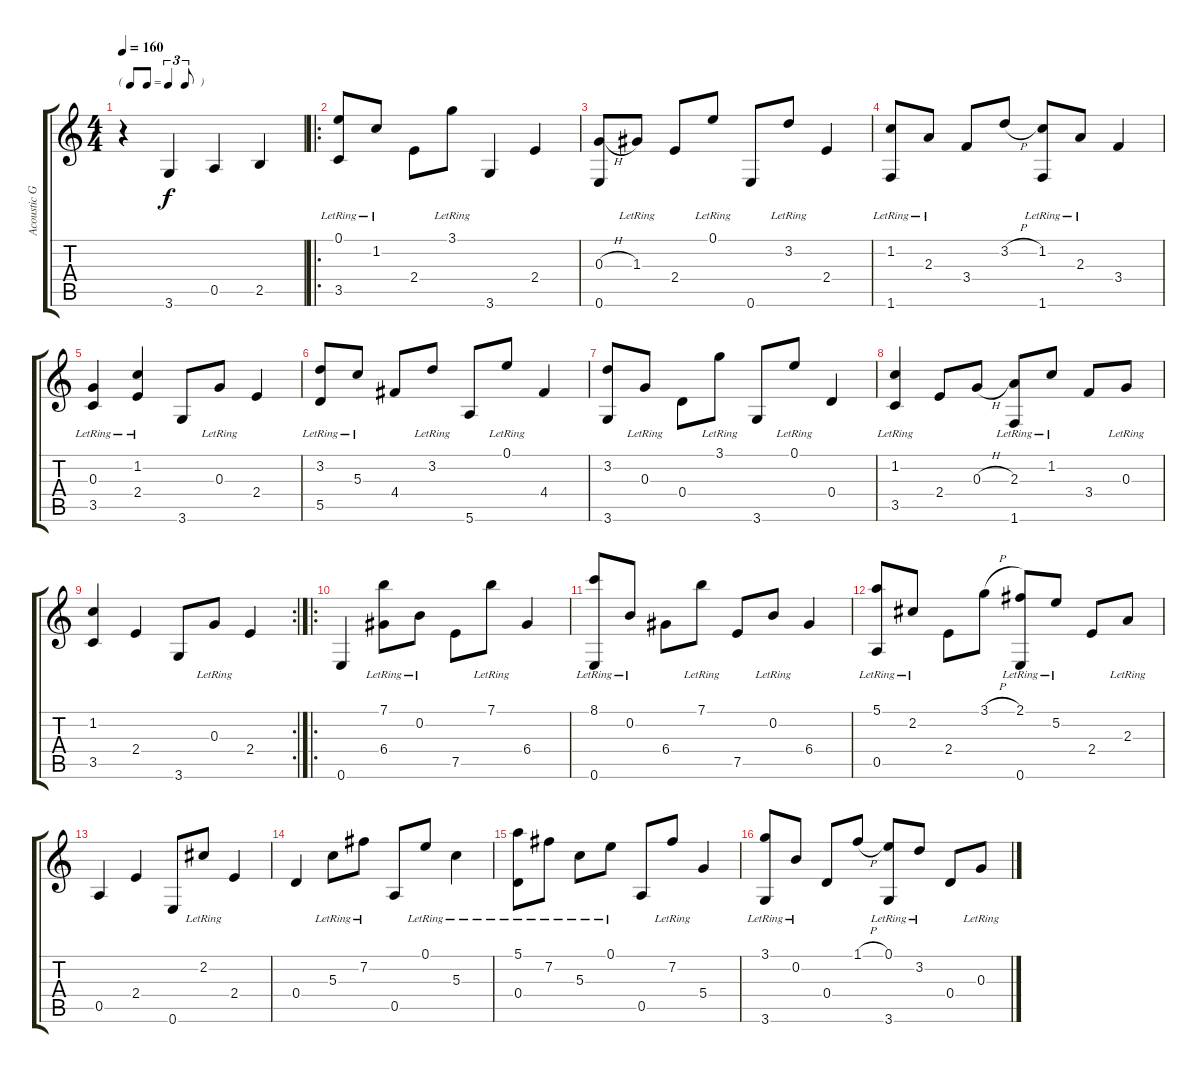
\track ("Acoustic Guitar" "Acoustic G") {instrument acousticguitarsteel}
\staff {score tabs}
\tuning (E4 B3 G3 D3 A2 E2) {hide}
\ts (4 4)
\tf triplet8th
\tempo 160
\clef g2
\ks c
r.4{dy f instrument acousticguitarsteel} 3.6.4 0.5.4 2.5.4 |
\ro
(0.1{lr} 3.5).8 1.2{lr}.8 2.4.8 3.1{lr}.8 3.6.4 2.4.4 |
(0.3{h} 0.6).8 1.3{lr}.8 2.4.8 0.1{lr}.8 0.6.8 3.2{lr}.8 2.4.4 |
(1.2{lr} 1.6).8 2.3{lr}.8 3.4.8 3.2{h}.8 (1.2{lr} 1.6).8 2.3{lr}.8 3.4.4 |
(0.3{lr} 3.5).4 (1.2{lr} 2.4).4 3.6.8 0.3{lr}.8 2.4.4 |
(3.2{lr} 5.5).8 5.3{lr}.8 4.4.8 3.2{lr}.8 5.6.8 0.1{lr}.8 4.4.4 |
(3.2 3.6).8 0.3{lr}.8 0.4.8 3.1{lr}.8 3.6.8 0.1{lr}.8 0.4.4 |
(1.2{lr} 3.5).4 2.4.8 0.3{h}.8 (2.3{lr} 1.6).8 1.2{lr}.8 3.4.8 0.3{lr}.8 |
\rc 2
(1.2 3.5).4 2.4.4 3.6.8 0.3{lr}.8 2.4.4 |
\ro
0.6.4 (7.1{lr} 6.4).8 0.2{lr}.8 7.5.8 7.1{lr}.8 6.4.4 |
(8.1{lr} 0.6).8 0.2{lr}.8 6.4.8 7.1{lr}.8 7.5.8 0.2{lr}.8 6.4.4 |
(5.1{lr} 0.5).8 2.2{lr}.8 2.4.8 3.1{h}.8 (2.1{lr} 0.6).8 5.2{lr}.8 2.4.8 2.3{lr}.8 |
0.5.4 2.4.4 0.6.8 2.2{lr}.8 2.4.4 |
0.4.4 5.3{lr}.8 7.2{lr}.8 0.5.8 0.1{lr}.8 5.3{lr}.4 |
(5.1{lr} 0.4).8 7.2{lr}.8 5.3{lr}.8 0.1{lr}.8 0.5.8 7.2{lr}.8 5.4.4 |
(3.1{lr} 3.6).8 0.2{lr}.8 0.4.8 1.1{h}.8 (0.1{lr} 3.6).8 3.2{lr}.8 0.4.8 0.3{lr}.8
